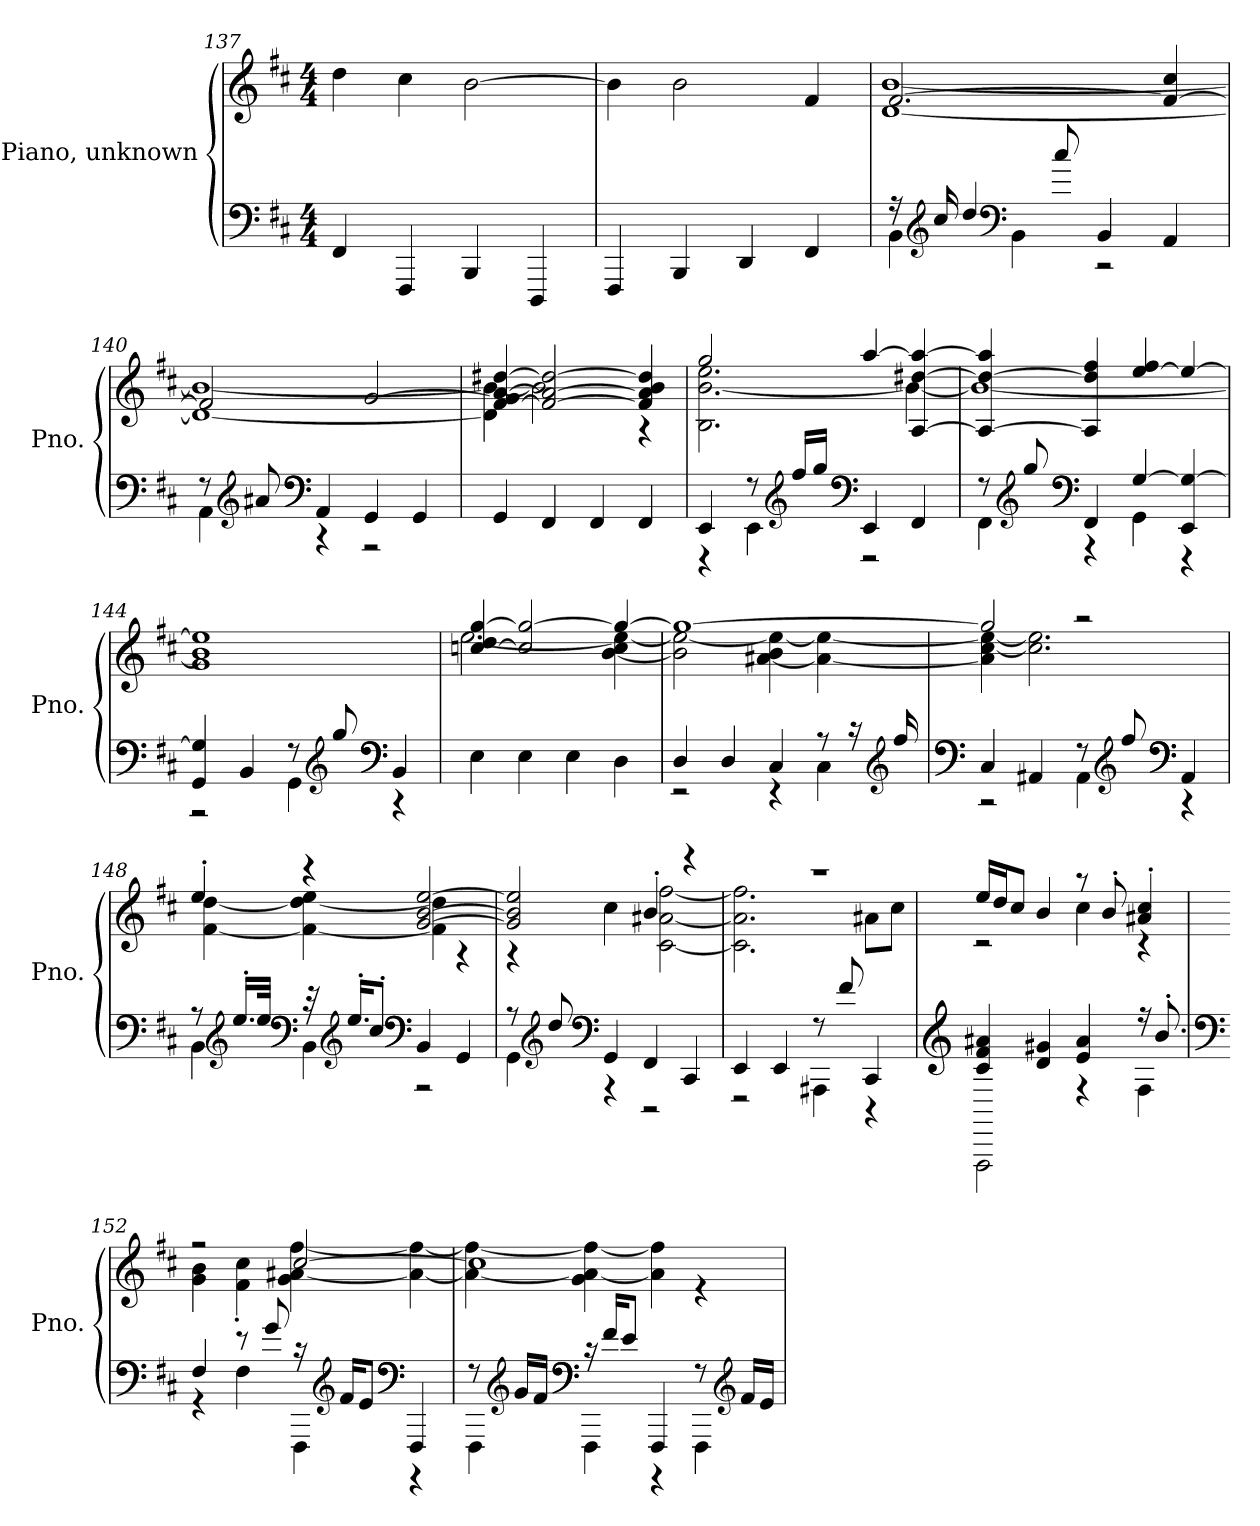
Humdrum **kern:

**kern	**kern
*part1	*part1
*staff2	*staff1
*I"Piano, unknown	*
*I'Pno.	*
*clefF4	*clefG2
*k[f#c#]	*k[f#c#]
*M4/4	*M4/4
=137	=137
4FF#/	4dd\
4FFF#/	4cc#\
4BBB/	[2b\
4DDD/	.
!!LO:LB:g=z
=138	=138
4FFF#/	4b\]
4BBB/	2b\
4DD/	.
4FF#/	4f#/
=139	=139
*^	*^
16r	4BB\	[2.f#/	[1d [1b
*clefG2	*	*	*
16cc#/	.	.	.
4dd/	.	.	.
*clefF4	*	*	*
.	4BB\	.	.
8cc#/	.	.	.
4BB/	2r	.	.
4AA/	.	4f#/_ 4cc#/	.
=140	=140	=140	=140
8r	4AA\	2f#/]	1d_ 1b_
*clefG2	*	*	*
8a#X/	.	.	.
*clefF4	*	*	*
4AA/	4r	.	.
4GG/	2r	[2g/	.
4GG/	.	.	.
*v	*v	*	*
=141	=141	=141
4GG/	[4f#/ 4g/] [4a/ [4dd#X/	4d\] 4b\_
4FF#/	2f#/_ 2a/_ 2dd#/_	2b\]
4FF#/	.	.
4FF#/	4f#/] 4a/] 4b/ 4dd#/]	4r
!!LO:LB:g=z	!!
=142	=142	=142
*^	*	*
4EE/	4r	2gg/	2.B\ [2.b\ 2.ee\
8r	4EE\	.	.
*clefG2	*	*	*
16ff#/LL	.	.	.
16gg/JJ	.	.	.
*clefF4	*	*	*
4EE/	2r	[4aa/	.
4FF#/	.	[4A/ [4dd#X/ 4aa/_	4b\_
=143	=143	=143	=143
8r	4FF#\	4A/_ 4dd#/_ 4aa/]	1b_
*clefG2	*	*	*
8gg/	.	.	.
*clefF4	*	*	*
4FF#/	4r	4A/] 4dd#/] 4ff#/	.
[4G/	4GG\	[4ee/ 4ff#/	.
4EE/ 4G/_	4r	4ee/_	.
=144	=144	=144	=144
4GG/ 4G/]	2r	1g 1ee]	1b]
4BB/	.	.	.
8r	4GG\	.	.
*clefG2	*	*	*
8gg/	.	.	.
*clefF4	*	*	*
4BB/	4r	.	.
*v	*v	*	*
=145	=145	=145
4E\	[4ccn/ 4dd/ [4gg/	[2.ee\
4E\	2cc/] 2gg/_	.
4E\	.	.
4D\	4gg/_	[4b\ 4cc\ 4ee\_
!!LO:LB:g=z	!!
=146	=146	=146
*^	*	*
4D/	2r	1gg_	2b\] 2ee\_
4D/	.	.	.
4C#/	4r	.	[4a#X\ 4b\ 4ee\_
8r	4C#\	.	4a#\_ 4ee\_
16r	.	.	.
*clefG2	*	*	*
16ff#/	.	.	.
=147	=147	=147	=147
*clefF4	*	*	*
4C#/	2r	2gg/]	4a#\] [4cc#\ 4ee\_
4AA#X/	.	.	2.cc#\] 2.ee\]
8r	4AA#\	2r	.
*clefG2	*	*	*
8ff#/	.	.	.
*clefF4	*	*	*
4AA#/	4r	.	.
=148	=148	=148	=148
8r	4BB\	4ee'/	[4f#\ [4dd\
*clefG2	*	*	*
16.ee'/LL	.	.	.
32ee/JJk	.	.	.
*clefF4	*	*	*
32r	4BB\	4r	4f#\_ 4dd\_ 4ee\
*clefG2	*	*	*
16.ee'/KL	.	.	.
8cc#'/J	.	.	.
*clefF4	*	*	*
4BB/	2r	[2g/ [2b/ [2ee/	4f#\] 4dd\]
4GG/	.	.	4r
!!LO:LB:g=z	!!
=149	=149	=149	=149
8r	4GG\	2g/] 2b/] 2ee/]	4r
*clefG2	*	*	*
8dd/	.	.	.
*clefF4	*	*	*
4GG/	4r	.	4cc#\
4FF#/	2r	4b'/	[2c#\ [2a#X\ [2ff#\
4CC#/	.	4r	.
=150	=150	=150	=150
4EE/	2r	1r	2.c#\] 2.a#\] 2.ff#\]
4EE/	.	.	.
8r	4AAA#X\	.	.
8f#/	.	.	.
4CC#/	4r	.	8a#X\L
.	.	.	8cc#\J
=151	=151	=151	=151
*clefG2	*	*	*
4c#/ 4f#/ 4a#X/	2FFF#\	16ee/LL	2r
.	.	16dd/J	.
.	.	8cc#/J	.
4d/ 4g#X/	.	4b/	.
4e/ 4a#/	4r	8r	4cc#\
.	.	8b'/	.
16r	4F#\	4a#X/' 4cc#/'	4r
8.b'/	.	.	.
!!LO:LB:g=z	!!
=152	=152	=152	=152
*clefF4	*	*	*
4F#/	4r	2r	4g\ 4b\
8r	4F#\	.	4f#\' 4cc#\'
8g/	.	.	.
16r	4FFF#\	[2cc#/	4g\ [4a#X\ [4ff#\
*clefG2	*	*	*
16f#/KL	.	.	.
8e/J	.	.	.
*clefF4	*	*	*
4FFF#/	4r	.	4a#\_ 4ff#\_
=153	=153	=153	=153
8r	4FFF#\	1cc#]	4a#\_ 4ff#\_
*clefG2	*	*	*
16g/LL	.	.	.
16f#/JJ	.	.	.
*clefF4	*	*	*
16r	4FFF#\	.	4g\ 4a#\_ 4ff#\_
16f#/KL	.	.	.
8e/J	.	.	.
4FFF#/	4r	.	4a#\] 4ff#\]
8r	4FFF#\	.	4r
*clefG2	*	*	*
16f#/LL	.	.	.
16e/JJ	.	.	.
*v	*v	*	*
*	*v	*v
=	=
*-	*-
